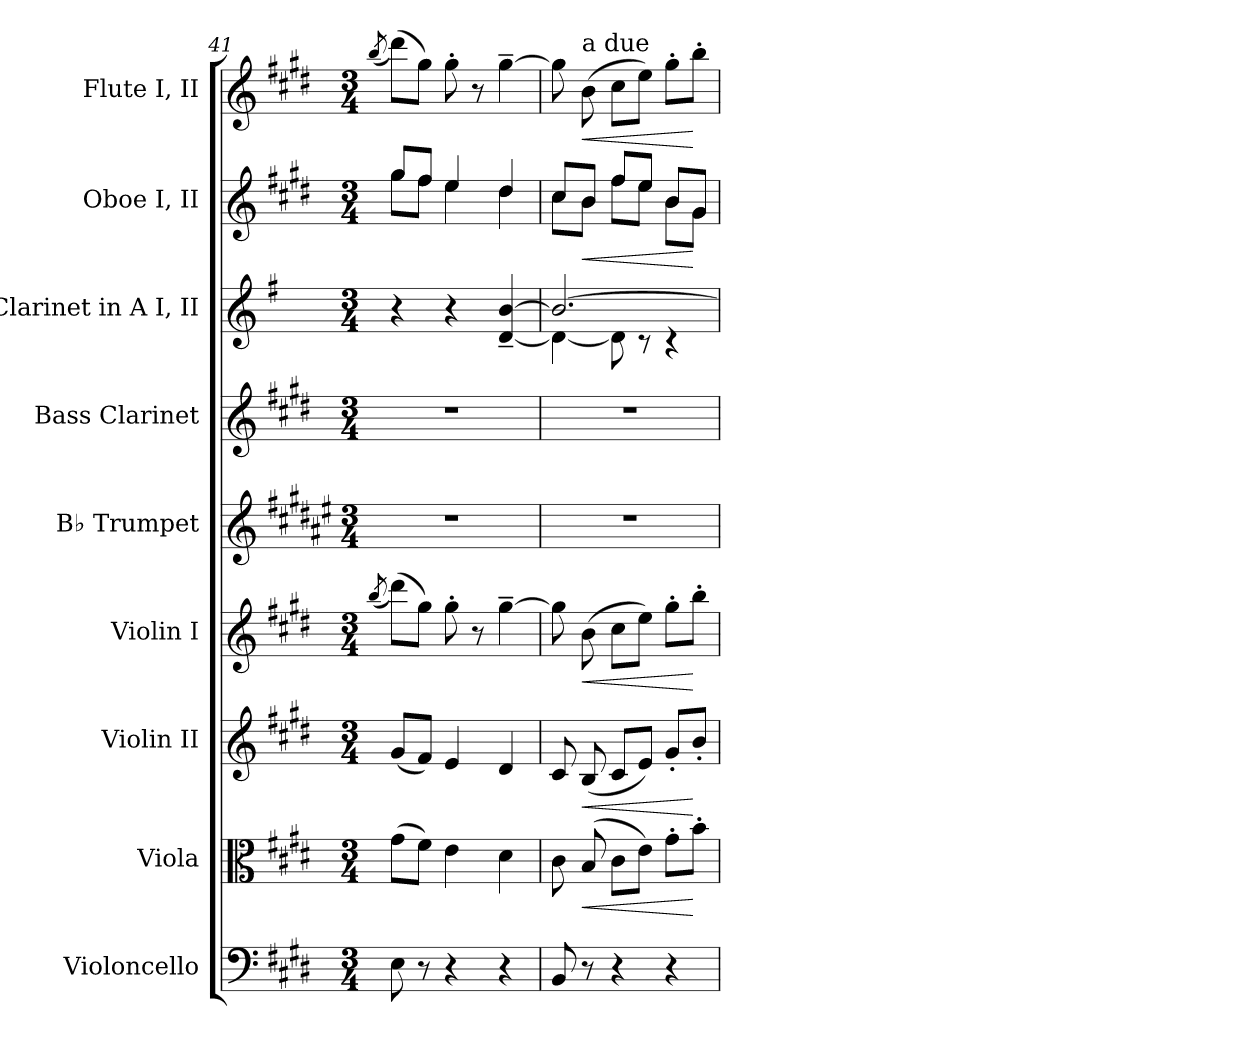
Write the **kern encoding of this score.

**kern	**kern	**dynam	**kern	**dynam	**kern	**dynam	**kern	**kern	**kern	**kern	**dynam	**kern	**dynam
*part9	*part8	*part8	*part7	*part7	*part6	*part6	*part5	*part4	*part3	*part2	*part2	*part1	*part1
*staff9	*staff8	*staff8	*staff7	*staff7	*staff6	*staff6	*staff5	*staff4	*staff3	*staff2	*staff2	*staff1	*staff1
*I"Violoncello	*I"Viola	*	*I"Violin II	*	*I"Violin I	*	*I"B♭ Trumpet	*I"Bass Clarinet	*I"Clarinet in A I, II	*I"Oboe I, II	*	*I"Flute I, II	*
*I'Vc.	*I'Va.	*	*I'Vn. II	*	*I'Vn. I	*	*I'B♭ Tpt.	*I'B. Cl.	*	*I'Ob. I, II	*	*I'Fl. I, II	*
!!LO:LB:g=z
*clefF4	*clefC3	*	*clefG2	*	*clefG2	*	*clefG2	*clefG2	*clefG2	*clefG2	*	*clefG2	*
*	*	*	*	*	*	*	*ITrd1c2	*ITrd9c15	*ITrd2c3	*	*	*	*
*k[f#c#g#d#]	*k[f#c#g#d#]	*	*k[f#c#g#d#]	*	*k[f#c#g#d#]	*	*k[f#c#g#d#]	*k[f#c#g#d#]	*k[f#c#g#d#]	*k[f#c#g#d#]	*	*k[f#c#g#d#]	*
*M3/4	*M3/4	*	*M3/4	*	*M3/4	*	*M3/4	*M3/4	*M3/4	*M3/4	*	*M3/4	*
=41	=41	=41	=41	=41	=41	=41	=41	=41	=41	=41	=41	=41	=41
.	.	.	.	.	(<8qbb/	.	.	.	.	.	.	(<8qbb/	.
*	*	*	*	*	*	*	*	*	*	*^	*	*	*
8E\	(>8g#\L	.	(<8g#/L	.	(>8ddd#\L)	.	2.r	2.r	4r	8gg#/L	8gg#\L	.	(>8ddd#\L)	.
8r	8f#\J)	.	8f#/J)	.	8gg#\J)	.	.	.	.	8ff#/J	8ff#\J	.	8gg#\J)	.
4r	4e\	.	4e/	.	8gg#'\	.	.	.	4r	4ee/	4ee\	.	8gg#'\	.
.	.	.	.	.	8r	.	.	.	.	.	.	.	8r	.
4r	4d#\	.	4d#/	.	[4gg#~\	.	.	.	[4B/~ [4g#/~	4dd#/	4dd#\	.	[4gg#~\	.
=42	=42	=42	=42	=42	=42	=42	=42	=42	=42	=42	=42	=42	=42	=42
*	*	*	*	*	*	*	*	*	*^	*	*	*	*	*
8BB/	8c#\	.	8c#/	.	8gg#\]	.	2.r	2.r	2.g#/_	4B\_	8cc#/L	8cc#\L	.	8gg#\]	.
!	!	!	!	!	!	!	!	!	!	!	!	!	!	!LO:TX:a:t=a due	!
!	!	!LO:HP:b	!	!LO:HP:b	!	!LO:HP:b	!	!	!	!	!	!	!LO:HP:b	!	!LO:HP:b
8r	(>8B/	<	(<8B/	<	(>8b\	<	.	.	.	.	8b/J	8b\J	<	(>8b\	<
4r	8c#\L	.	8c#/L	.	8cc#\L	.	.	.	.	8B\]	8ff#/L	8ff#\L	.	8cc#\L	.
.	8e\J)	.	8e/J)	.	8ee\J)	.	.	.	.	8r	8ee/J	8ee\J	.	8ee\J)	.
4r	8g#'\L	.	8g#'/L	.	8gg#'\L	.	.	.	.	4r	8b/L	8b\L	.	8gg#'\L	.
.	8b'\J	[	8b'/J	[	8bb'\J	[	.	.	.	.	8g#/J	8g#\J	[	8bb'\J	[
*	*	*	*	*	*	*	*	*	*v	*v	*	*	*	*	*
*	*	*	*	*	*	*	*	*	*	*v	*v	*	*	*
=	=	=	=	=	=	=	=	=	=	=	=	=	=
*-	*-	*-	*-	*-	*-	*-	*-	*-	*-	*-	*-	*-	*-
